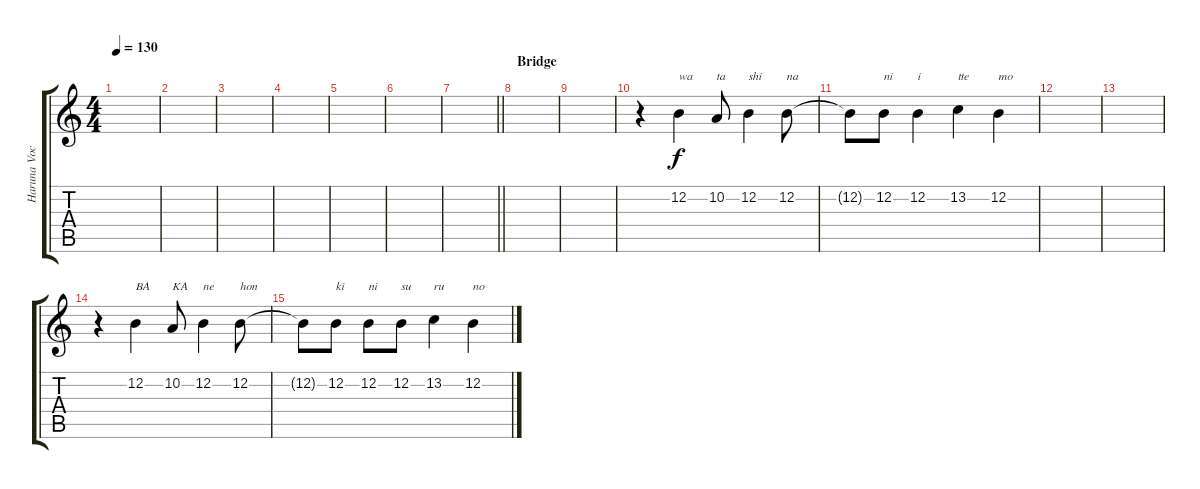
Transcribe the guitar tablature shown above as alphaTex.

\track ("Haruna Vocal" "Haruna Voc") {instrument honkytonkpiano}
\staff {score tabs}
\tuning (E4 B3 G3 D3 A2 E2) {hide}
\ts (4 4)
\tempo 130
\clef g2
\ks c
|
|
|
|
|
|
\barLineRight lightlight
|
\section ("" "Bridge")
|
|
r.4 12.2.4{txt "wa"} 10.2.8{txt "ta"} 12.2.4{txt "shi"} 12.2.8{txt "na"} |
12.2{t}.8 12.2.8{txt "ni"} 12.2.4{txt "i"} 13.2.4{txt "tte"} 12.2.4{txt "mo"} |
|
|
r.4 12.2.4{txt "BA"} 10.2.8{txt "KA"} 12.2.4{txt "ne"} 12.2.8{txt "hon"} |
12.2{t}.8 12.2.8{txt "ki"} 12.2.8{txt "ni"} 12.2.8{txt "su"} 13.2.4{txt "ru"} 12.2.4{txt "no"}
